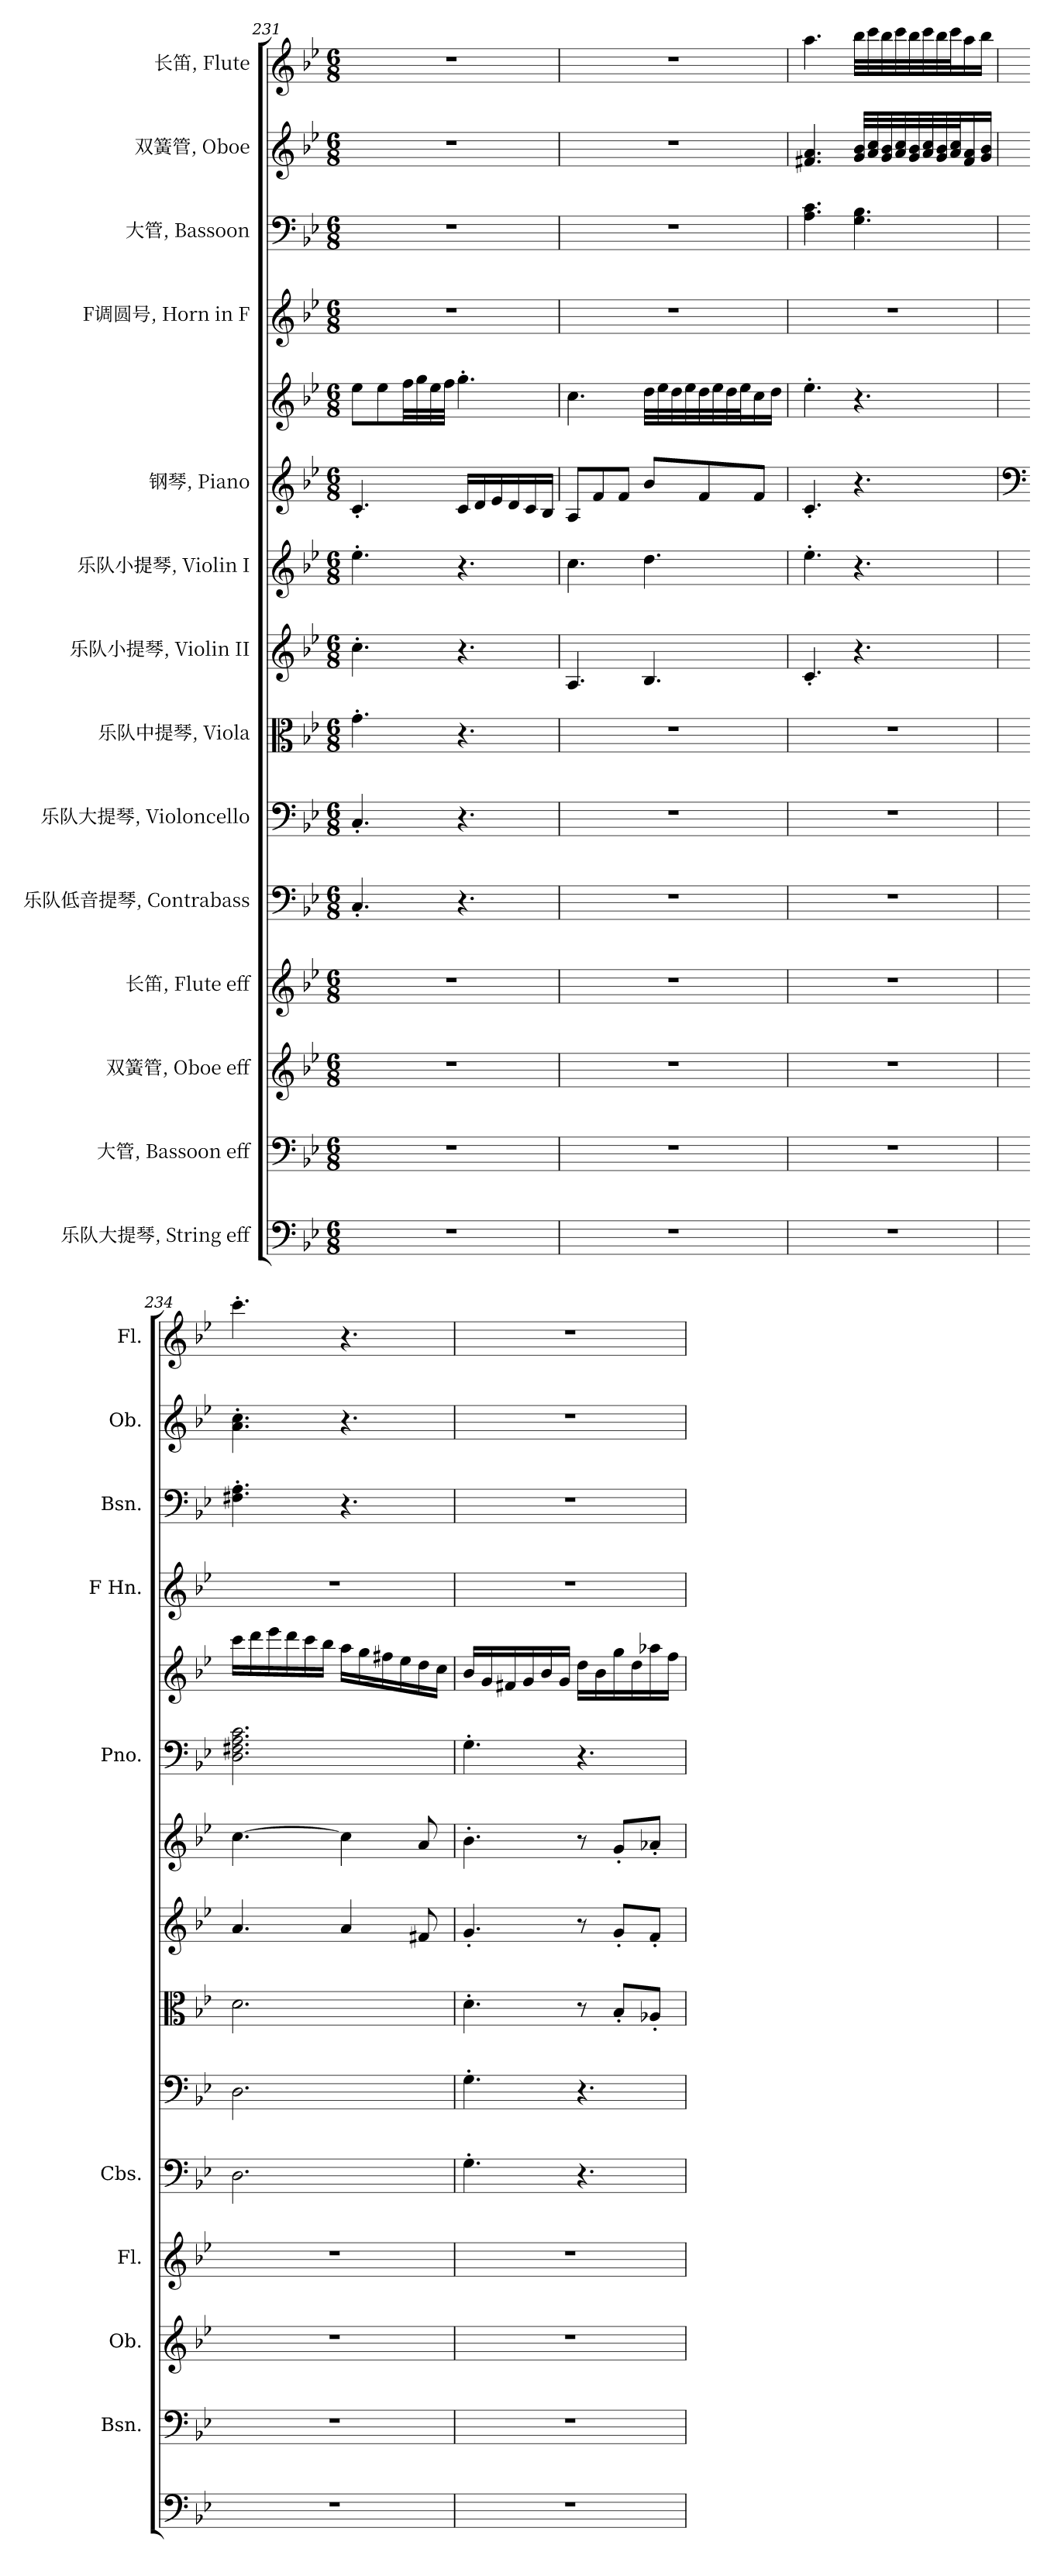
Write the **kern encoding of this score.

**kern	**kern	**kern	**kern	**kern	**kern	**kern	**kern	**kern	**kern	**kern	**kern	**kern	**kern	**kern
*part14	*part13	*part12	*part11	*part10	*part9	*part8	*part7	*part6	*part5	*part5	*part4	*part3	*part2	*part1
*staff15	*staff14	*staff13	*staff12	*staff11	*staff10	*staff9	*staff8	*staff7	*staff6	*staff5	*staff4	*staff3	*staff2	*staff1
*I"乐队大提琴, String eff	*I"大管, Bassoon eff	*I"双簧管, Oboe eff	*I"长笛, Flute eff	*I"乐队低音提琴, Contrabass	*I"乐队大提琴, Violoncello	*I"乐队中提琴, Viola	*I"乐队小提琴, Violin II	*I"乐队小提琴, Violin I	*I"钢琴, Piano	*	*I"F调圆号, Horn in F	*I"大管, Bassoon	*I"双簧管, Oboe	*I"长笛, Flute
*	*I'Bsn.	*I'Ob.	*I'Fl.	*I'Cbs.	*	*	*	*	*I'Pno.	*	*I'F Hn.	*I'Bsn.	*I'Ob.	*I'Fl.
*clefF4	*clefF4	*clefG2	*clefG2	*clefF4	*clefF4	*clefC3	*clefG2	*clefG2	*clefG2	*clefG2	*clefG2	*clefF4	*clefG2	*clefG2
*	*	*	*	*ITrd7c12	*	*	*	*	*	*	*ITrd4c7	*	*	*
*k[b-e-]	*k[b-e-]	*k[b-e-]	*k[b-e-]	*k[b-e-]	*k[b-e-]	*k[b-e-]	*k[b-e-]	*k[b-e-]	*k[b-e-]	*k[b-e-]	*k[b-e-a-]	*k[b-e-]	*k[b-e-]	*k[b-e-]
*M6/8	*M6/8	*M6/8	*M6/8	*M6/8	*M6/8	*M6/8	*M6/8	*M6/8	*M6/8	*M6/8	*M6/8	*M6/8	*M6/8	*M6/8
=231	=231	=231	=231	=231	=231	=231	=231	=231	=231	=231	=231	=231	=231	=231
2.r	2.r	2.r	2.r	4.CC'/	4.C'/	4.g'\	4.cc'\	4.ee-'\	4.c'/	8ee-\L	2.r	2.r	2.r	2.r
.	.	.	.	.	.	.	.	.	.	8ee-\	.	.	.	.
.	.	.	.	.	.	.	.	.	.	32ff\LL	.	.	.	.
.	.	.	.	.	.	.	.	.	.	32gg\	.	.	.	.
.	.	.	.	.	.	.	.	.	.	32ee-\	.	.	.	.
.	.	.	.	.	.	.	.	.	.	32ff\JJJ	.	.	.	.
.	.	.	.	4.r	4.r	4.r	4.r	4.r	16c/LL	4.gg'\	.	.	.	.
.	.	.	.	.	.	.	.	.	16d/	.	.	.	.	.
.	.	.	.	.	.	.	.	.	16e-/	.	.	.	.	.
.	.	.	.	.	.	.	.	.	16d/	.	.	.	.	.
.	.	.	.	.	.	.	.	.	16c/	.	.	.	.	.
.	.	.	.	.	.	.	.	.	16B-/JJ	.	.	.	.	.
!!LO:PB:g=z
=232	=232	=232	=232	=232	=232	=232	=232	=232	=232	=232	=232	=232	=232	=232
2.r	2.r	2.r	2.r	2.r	2.r	2.r	4.A/	4.cc\	8A/L	4.cc\	2.r	2.r	2.r	2.r
.	.	.	.	.	.	.	.	.	8f/	.	.	.	.	.
.	.	.	.	.	.	.	.	.	8f/J	.	.	.	.	.
.	.	.	.	.	.	.	4.B-/	4.dd\	8b-/L	32dd\LLL	.	.	.	.
.	.	.	.	.	.	.	.	.	.	32ee-\	.	.	.	.
.	.	.	.	.	.	.	.	.	.	32dd\	.	.	.	.
.	.	.	.	.	.	.	.	.	.	32ee-\	.	.	.	.
.	.	.	.	.	.	.	.	.	8f/	32dd\	.	.	.	.
.	.	.	.	.	.	.	.	.	.	32ee-\	.	.	.	.
.	.	.	.	.	.	.	.	.	.	32dd\	.	.	.	.
.	.	.	.	.	.	.	.	.	.	32ee-\J	.	.	.	.
.	.	.	.	.	.	.	.	.	8f/J	16cc\	.	.	.	.
.	.	.	.	.	.	.	.	.	.	16dd\JJ	.	.	.	.
=233	=233	=233	=233	=233	=233	=233	=233	=233	=233	=233	=233	=233	=233	=233
2.r	2.r	2.r	2.r	2.r	2.r	2.r	4.c'/	4.ee-'\	4.c'/	4.ee-'\	2.r	4.A\ 4.c\	4.f#X/ 4.a/	4.aa\
.	.	.	.	.	.	.	4.r	4.r	4.r	4.r	.	4.G\ 4.B-\	32g/ 32b-/LLL	32bb-\LLL
.	.	.	.	.	.	.	.	.	.	.	.	.	32a/ 32cc/	32ccc\
.	.	.	.	.	.	.	.	.	.	.	.	.	32g/ 32b-/	32bb-\
.	.	.	.	.	.	.	.	.	.	.	.	.	32a/ 32cc/	32ccc\
.	.	.	.	.	.	.	.	.	.	.	.	.	32g/ 32b-/	32bb-\
.	.	.	.	.	.	.	.	.	.	.	.	.	32a/ 32cc/	32ccc\
.	.	.	.	.	.	.	.	.	.	.	.	.	32g/ 32b-/	32bb-\
.	.	.	.	.	.	.	.	.	.	.	.	.	32a/ 32cc/J	32ccc\J
.	.	.	.	.	.	.	.	.	.	.	.	.	16f#/ 16a/	16aa\
.	.	.	.	.	.	.	.	.	.	.	.	.	16g/ 16b-/JJ	16bb-\JJ
!!LO:PB:g=z
=234	=234	=234	=234	=234	=234	=234	=234	=234	=234	=234	=234	=234	=234	=234
*	*	*	*	*	*	*	*	*	*clefF4	*	*	*	*	*
2.r	2.r	2.r	2.r	2.DD\	2.D\	2.d\	4.a/	[4.cc\	2.D\ 2.F#X\ 2.A\ 2.c\	16ccc\LL	2.r	4.F#X\' 4.A\'	4.a\' 4.cc\'	4.ccc'\
.	.	.	.	.	.	.	.	.	.	16ddd\	.	.	.	.
.	.	.	.	.	.	.	.	.	.	16eee-\	.	.	.	.
.	.	.	.	.	.	.	.	.	.	16ddd\	.	.	.	.
.	.	.	.	.	.	.	.	.	.	16ccc\	.	.	.	.
.	.	.	.	.	.	.	.	.	.	16bb-\JJ	.	.	.	.
.	.	.	.	.	.	.	4a/	4cc\]	.	16aa\LL	.	4.r	4.r	4.r
.	.	.	.	.	.	.	.	.	.	16gg\	.	.	.	.
.	.	.	.	.	.	.	.	.	.	16ff#X\	.	.	.	.
.	.	.	.	.	.	.	.	.	.	16ee-\	.	.	.	.
.	.	.	.	.	.	.	8f#X/	8a/	.	16dd\	.	.	.	.
.	.	.	.	.	.	.	.	.	.	16cc\JJ	.	.	.	.
=235	=235	=235	=235	=235	=235	=235	=235	=235	=235	=235	=235	=235	=235	=235
2.r	2.r	2.r	2.r	4.GG'\	4.G'\	4.d'\	4.g'/	4.b-'\	4.G'\	16b-/LL	2.r	2.r	2.r	2.r
.	.	.	.	.	.	.	.	.	.	16g/	.	.	.	.
.	.	.	.	.	.	.	.	.	.	16f#X/	.	.	.	.
.	.	.	.	.	.	.	.	.	.	16g/	.	.	.	.
.	.	.	.	.	.	.	.	.	.	16b-/	.	.	.	.
.	.	.	.	.	.	.	.	.	.	16g/JJ	.	.	.	.
.	.	.	.	4.r	4.r	8r	8r	8r	4.r	16dd\LL	.	.	.	.
.	.	.	.	.	.	.	.	.	.	16b-\	.	.	.	.
.	.	.	.	.	.	8B-'/L	8g'/L	8g'/L	.	16gg\	.	.	.	.
.	.	.	.	.	.	.	.	.	.	16dd\	.	.	.	.
.	.	.	.	.	.	8A-X'/J	8f'/J	8a-X'/J	.	16aa-X\	.	.	.	.
.	.	.	.	.	.	.	.	.	.	16ff\JJ	.	.	.	.
=	=	=	=	=	=	=	=	=	=	=	=	=	=	=
*-	*-	*-	*-	*-	*-	*-	*-	*-	*-	*-	*-	*-	*-	*-
